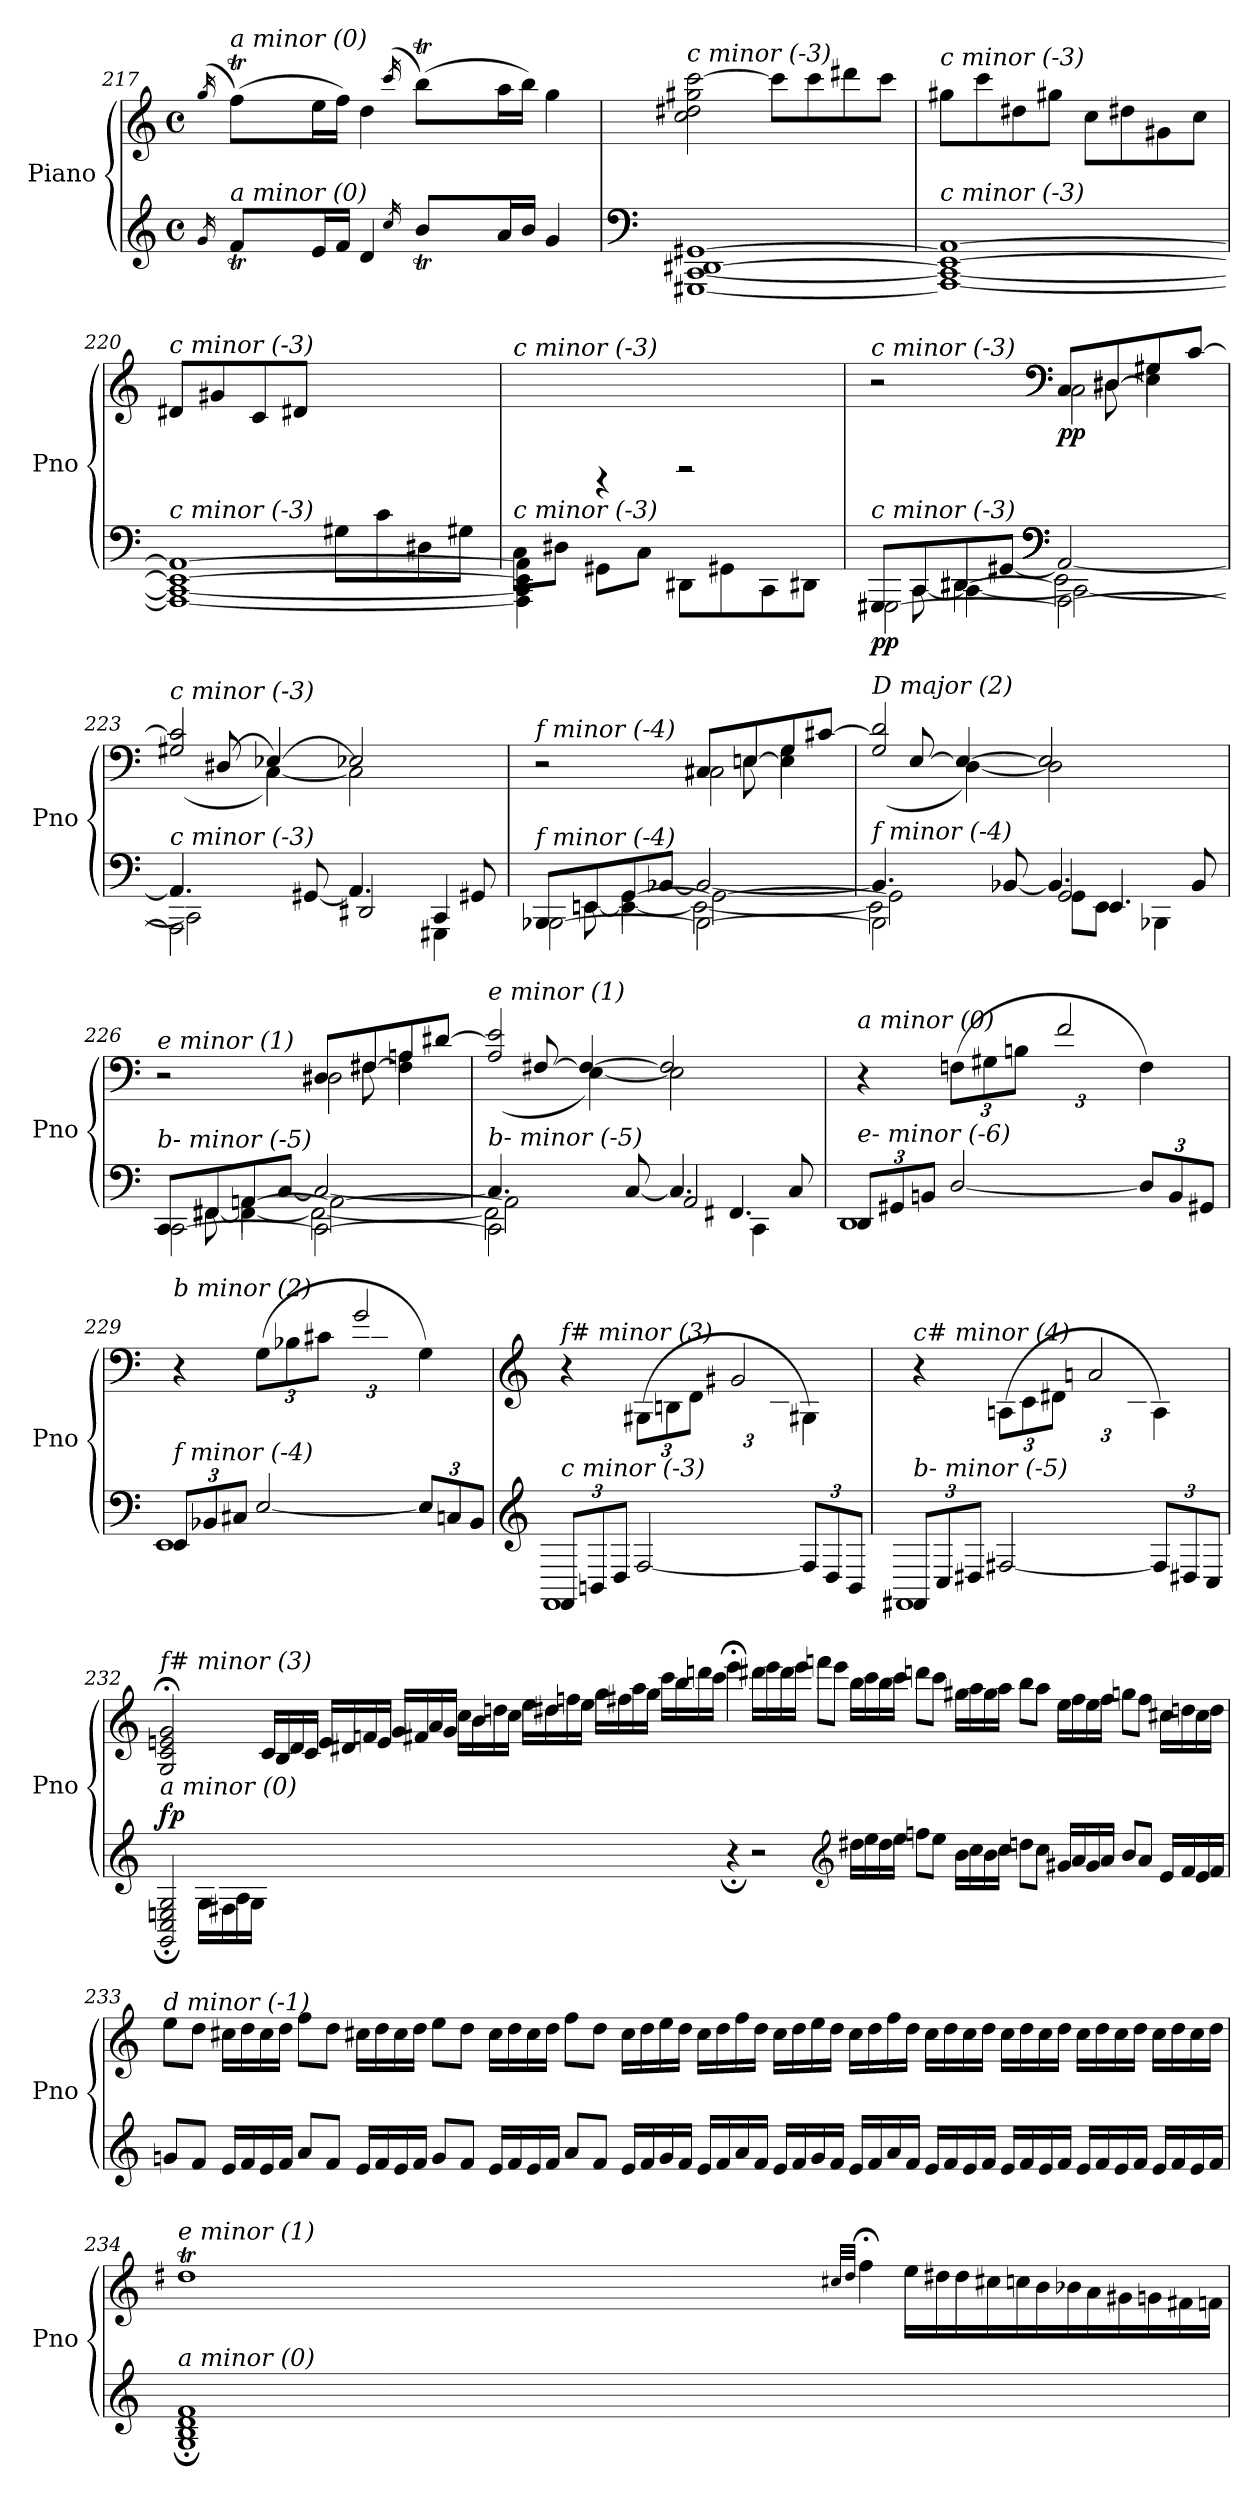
**kern	**kern	**dynam
*part1	*part1	*part1
*staff2	*staff1	*staff1/2
*I"Piano	*	*
*I'Pno	*	*
*clefG2	*clefG2	*
*k[]	*k[]	*
*M4/4	*M4/4	*
*met(c)	*met(c)	*
=217	=217	=217
*^	*	*
.	16qg/	(16qgg/	.
*	*^	*^	*
*	*	*	*	*^	*
!	!	!	!LO:TX:i:t=a minor (0)	!	!	!
!LO:TX:i:t=a minor (0)	!	!	!	!	!	!
8ryy	8fT/L	32gyy	(>8ffT\L)	32ggyy	8ryy	.
.	.	32fyy	.	32ffyy	.	.
.	.	32gyy	.	32ggyy	.	.
.	.	32fyy	.	32ffyy	.	.
4.ryy	16e/L	4.ryy	16ee\L	4.ryy	4.ryy	.
.	16f/JJ	.	16ff\JJ)	.	.	.
.	4d/	.	4dd\	.	.	.
.	16qcc/	.	(16qccc/	.	.	.
8ryy	8bt/L	32ccyy	(>8bbt\L)	32cccyy	8ryy	.
.	.	32byy	.	32bbyy	.	.
.	.	32ccyy	.	32cccyy	.	.
.	.	32byy	.	32bbyy	.	.
4.ryy	16a/L	4.ryy	16aa\L	4.ryy	4.ryy	.
.	16b/JJ	.	16bb\JJ)	.	.	.
.	4g/	.	4gg\	.	.	.
*v	*v	*v	*	*	*	*
*	*v	*v	*v	*
!!LO:LB:g=z
=218	=218	=218
*clefF4	*	*
*^	*	*
!	!	!LO:TX:i:t=c minor (-3)	!
!LO:TX:i:t=c minor (-3)	!	!	!
!	!	!	!LO:DY:b
*v	*v	*	*
[1GGG#Xi [1CC [1DD#Xi [1GG#Xi	2cc\ 2dd#Xi\ 2gg#Xi\ [2ccc\	other-dynamics
.	8ccc\L]	.
.	8ccc\	.
.	8ddd#Xi\	.
.	8ccc\J	.
!!LO:PB:g=z
=219	=219	=219
!	!LO:TX:i:t=c minor (-3)	!
!LO:TX:i:t=c minor (-3)	!	!
1AAA-_ 1CC_ 1EE-_ 1AA-_	8gg#Xi\L	.
.	8ccc\	.
.	8dd#Xi\	.
.	8gg#Xi\J	.
.	8cc\L	.
.	8dd#Xi\	.
.	8g#Xi\	.
.	8cc\J	.
=220	=220	=220
*^	*	*
!	!	!LO:TX:i:t=c minor (-3)	!
!LO:TX:i:t=c minor (-3)	!	!	!
2ryy	1AAA-_ 1CC_ 1EE-_ 1AA-_	8d#Xi/L	.
.	.	8g#Xi/	.
.	.	8c/	.
.	.	8d#Xi/J	.
8G#Xi\L	.	2ryy	.
8c\	.	.	.
8D#Xi\	.	.	.
8G#Xi\J	.	.	.
=221	=221	=221	=221
!	!	!LO:TX:i:t=c minor (-3)	!
!LO:TX:i:t=c minor (-3)	!	!	!
8C\L	4AAA-\] 4CC\] 4EE-\] 4AA-\]	4ryy	.
8D#Xi\J	.	.	.
2.ryy	8GG#Xi\L	4rEE	.
.	8C\J	.	.
.	8DD#Xi\L	2rGG	.
.	8GG#Xi\	.	.
.	8CC\	.	.
.	8DD#Xi\J	.	.
!!LO:LB:g=z
=222	=222	=222	=222
*^	*	*^	*
*	*	*^	*	*^	*
*	*	*	*^	*	*	*^	*
*	*	*	*	*^	*	*	*	*^	*
*	*	*	*	*	*^	*	*	*	*	*^	*
!	!	!	!	!	!	!	!LO:TX:i:t=c minor (-3)	!	!	!	!	!	!
!LO:TX:i:t=c minor (-3)	!	!	!	!	!	!	!	!	!	!	!	!	!
!	!	!	!	!	!	!	!	!	!	!	!	!	!LO:DY:b=2
2ryy	2ryy	2.ryy	8GGG#Xi/L	[2GGG#Xi\	8ryy	4ryy	2r	2ryy	2ryy	2.ryy	8ryy	4ryy	pp
.	.	.	8CC/	.	[8CC\	.	.	.	.	.	2..ryy	.	.
.	.	.	8DD#Xi/	.	4CC\_	[4DD#Xi\	.	.	.	.	.	2.ryy	.
.	.	.	[8GG#Xi/J	.	.	.	.	.	.	.	.	.	.
*clefF4	*	*	*	*	*	*	*clefF4	*	*	*	*	*	*
!	!	!	!	!	!	!	!	!	!	!	!	!	!LO:DY:b
2ryy	8ryy	.	2AA-/_	2AAA-\_	2CC\_	2EE-\]	8C/L	2C\	8ryy	.	.	.	pp
.	4.ryy	.	.	.	.	.	8D#Xi/	.	[8D#Xi\	.	.	.	.
.	.	4ryy	.	.	.	.	8G#Xi/	.	4E-\]	4G#Xi\	.	.	.
.	.	.	.	.	.	.	[8c/J	.	.	.	.	.	.
*	*	*	*	*v	*v	*v	*	*	*	*	*	*	*
*	*	*	*	*	*	*	*	*v	*v	*v	*
=223	=223	=223	=223	=223	=223	=223	=223	=223	=223
!	!	!	!	!	!LO:TX:i:t=c minor (-3)	!	!	!	!
!LO:TX:i:t=c minor (-3)	!	!	!	!	!	!	!	!	!
8ryy	4.AA-/]	2AAA-\]	2CC\]	2.ryy	2G#Xi/ 2c/]	(8G#Xi\Lyy	8ryy	2.ryy	.
2..ryy	.	.	.	.	.	8D#Xi\J	[8D#Xi/	.	.
.	.	.	.	.	.	[4C\)	4E-X/_	.	.
.	[8GG#Xi/	.	.	.	.	.	.	.	.
.	4.AA-/]	2DD#Xi/	8DD#Xi\Lyy	.	2ryy	2C\]	2E-X/]	.	.
.	.	.	8CC\Jyy	.	.	.	.	.	.
.	.	.	4GGG#Xi\	4CC/	.	.	.	4ryy	.
.	8GG#Xi/	.	.	.	.	.	.	.	.
=224	=224	=224	=224	=224	=224	=224	=224	=224	=224
*	*	*	*^	*^	*	*	*^	*^	*
*	*	*	*	*	*	*	*	*	*	*	*	*	*
!	!	!	!	!	!	!	!LO:TX:i:t=f minor (-4)	!	!	!	!	!	!
!LO:TX:i:t=f minor (-4)	!	!	!	!	!	!	!	!	!	!	!	!	!
2ryy	2ryy	2.ryy	8BBB-X/L	[2BBB-\	8ryy	4ryy	2r	2ryy	2ryy	2.ryy	8ryy	4ryy	.
.	.	.	8EEn/	.	[8EE\	.	.	.	.	.	2..ryy	.	.
.	.	.	8GG/	.	4EE\_	[4GG\	.	.	.	.	.	2.ryy	.
.	.	.	[8BB-X/J	.	.	.	.	.	.	.	.	.	.
2ryy	8ryy	.	2BB-/_	2BBB-\_	2EE\_	2GG\_	8C#Xi/L	2C#Xi\	8ryy	.	.	.	.
.	4.ryy	.	.	.	.	.	8En/	.	[8E\	.	.	.	.
.	.	4ryy	.	.	.	.	8G/	.	4E\]	4G\	.	.	.
.	.	.	.	.	.	.	[8c#Xi/J	.	.	.	.	.	.
*	*	*	*	*v	*v	*v	*	*	*	*	*	*	*
*	*	*	*	*	*	*	*	*v	*v	*v	*
!!LO:LB:g=z
=225	=225	=225	=225	=225	=225	=225	=225	=225	=225
!	!	!	!	!	!LO:TX:i:t=D major (2)	!	!	!	!
!LO:TX:i:t=f minor (-4)	!	!	!	!	!	!	!	!	!
8ryy	4.BB-/]	2BBB-\]	2EE\]	2GG\]	2G/ 2d-/]	(8G\Lyy	8ryy	2ryy	.
2..ryy	.	.	.	.	.	8E\J	[8E/	.	.
.	.	.	.	.	.	[4D\)	4E/_	.	.
.	[8BB-X/	.	.	.	.	.	.	.	.
.	4.BB-/]	2GG/	8GG\L	8ryy	2ryy	2D\]	2E/]	8ryy	.
.	.	.	8EE\J	4.EE/	.	.	.	4.ryy	.
.	.	.	4BBB-X\	.	.	.	.	.	.
.	8BB-/	.	.	.	.	.	.	.	.
=226	=226	=226	=226	=226	=226	=226	=226	=226	=226
*	*	*	*^	*^	*	*	*^	*^	*
*	*	*	*	*	*	*	*	*	*	*	*	*	*
!	!	!	!	!	!	!	!LO:TX:i:t=e minor (1)	!	!	!	!	!	!
!LO:TX:i:t=b- minor (-5)	!	!	!	!	!	!	!	!	!	!	!	!	!
2ryy	2ryy	2.ryy	8CC/L	[2CC\	8ryy	4ryy	2r	2ryy	2ryy	2.ryy	8ryy	4ryy	.
.	.	.	8FF#X/	.	[8FF#\	.	.	.	.	.	2..ryy	.	.
.	.	.	8AAn/	.	4FF#\_	[4AA\	.	.	.	.	.	2.ryy	.
.	.	.	[8C/J	.	.	.	.	.	.	.	.	.	.
2ryy	8ryy	.	2C/_	2CC\_	2FF#\_	2AA\_	8D#Xi/L	2D#Xi\	8ryy	.	.	.	.
.	4.ryy	.	.	.	.	.	8F#X/	.	[8F#\	.	.	.	.
.	.	4ryy	.	.	.	.	8An/	.	4F#\]	4A\	.	.	.
.	.	.	.	.	.	.	[8d#Xi/J	.	.	.	.	.	.
*	*	*	*	*v	*v	*v	*	*	*	*	*	*	*
*	*	*	*	*	*	*	*	*v	*v	*v	*
=227	=227	=227	=227	=227	=227	=227	=227	=227	=227
!	!	!	!	!	!LO:TX:i:t=e minor (1)	!	!	!	!
!LO:TX:i:t=b- minor (-5)	!	!	!	!	!	!	!	!	!
8ryy	4.C/]	2CC\]	2FF#\]	2AA\]	2A/ 2e-/]	(8A\Lyy	8ryy	2ryy	.
2..ryy	.	.	.	.	.	8F#X\J	[8F#/	.	.
.	.	.	.	.	.	[4E\)	4F#/_	.	.
.	[8C/	.	.	.	.	.	.	.	.
.	4.C/]	8AA\Lyy	2AA/	8ryy	2ryy	2E\]	2F#/]	8ryy	.
.	.	8FF#X\J	.	4.FF#X/	.	.	.	4.ryy	.
.	.	4CC\	.	.	.	.	.	.	.
.	8C/	.	.	.	.	.	.	.	.
*	*v	*v	*v	*v	*	*	*	*	*
*	*	*v	*v	*v	*v	*
!!LO:LB:g=z
=228	=228	=228	=228
*	*Xbrackettup	*	*
*	*^	*^	*
!	!	!	!LO:TX:i:t=a minor (0)	!	!
!LO:TX:i:t=e- minor (-6)	!	!	!	!	!
!	!	!	!	!	!LO:DY:b
2ryy	12DD/L	1DD	4r	2ryy	other-dynamics
.	12GG#Xi/	.	.	.	.
.	12BBn/J	.	.	.	.
*	*	*	*Xbrackettup	*	*
.	[2D/	.	(>12Fn\L	.	.
.	.	.	12G#Xi\	.	.
.	.	.	12Bn\J	.	.
2ryy	.	.	12fn\Lyy	2f/	.
.	.	.	12B\	.	.
.	.	.	12G#Xi\J	.	.
.	12D/L]	.	4F\)	.	.
.	12BB/	.	.	.	.
.	12GG#Xi/J	.	.	.	.
=229	=229	=229	=229	=229	=229
!	!	!	!LO:TX:i:t=b minor (2)	!	!
!LO:TX:i:t=f minor (-4)	!	!	!	!	!
2ryy	12EE/L	1EE	4r	2ryy	.
.	12BB-X/	.	.	.	.
.	12C#X/J	.	.	.	.
.	[2E/	.	(>12G\L	.	.
.	.	.	12B-X\	.	.
.	.	.	12c#X\J	.	.
2ryy	.	.	12g\Lyy	2g/	.
.	.	.	12c#\	.	.
.	.	.	12B-\J	.	.
.	12E/L]	.	4G\)	.	.
.	12Cn/	.	.	.	.
.	12BB-/J	.	.	.	.
!!LO:LB:g=z	!!
=230	=230	=230	=230	=230	=230
*clefG2	*	*	*clefG2	*	*
!	!	!	!LO:TX:i:t=f# minor (3)	!	!
!LO:TX:i:t=c minor (-3)	!	!	!	!	!
2ryy	12FF/L	1FF	4r	2ryy	.
.	12BBn/	.	.	.	.
.	12D/J	.	.	.	.
.	[2F/	.	(>12G#Xi\L	.	.
.	.	.	12Bn\	.	.
.	.	.	12d\J	.	.
2ryy	.	.	12g#Xi\Lyy	2g#Xi/	.
.	.	.	12d\	.	.
.	.	.	12B\J	.	.
.	12F/L]	.	4G#Xi\)	.	.
.	12D/	.	.	.	.
.	12BB/J	.	.	.	.
=231	=231	=231	=231	=231	=231
!	!	!	!LO:TX:i:t=c# minor (4)	!	!
!LO:TX:i:t=b- minor (-5)	!	!	!	!	!
2ryy	12FF#X/L	1FF#	4r	2ryy	.
.	12C/	.	.	.	.
.	12D#Xi/J	.	.	.	.
.	[2F#X/	.	(>12An\L	.	.
.	.	.	12c\	.	.
.	.	.	12d#Xi\J	.	.
2ryy	.	.	12a\Lyy	2an/	.
.	.	.	12d#Xi\	.	.
.	.	.	12c\J	.	.
.	12F#/L]	.	4A\)	.	.
.	12D#Xi/	.	.	.	.
.	12C/J	.	.	.	.
*	*v	*v	*	*	*
*	*	*v	*v	*
!!LO:PB:g=z
=232	=232	=232	=232
!	!	!LO:TX:i:t=f# minor (3)	!
!LO:TX:i:t=a minor (0)	!	!	!
!	!	!	!LO:DY:a=2
2ryy	2GG/; 2C/; 2En/; 2G/;	2G/;< 2c/;< 2en/;< 2g/;<	fp
16G\LL	2ryy	4ryy	.
16F#X\	.	.	.
16A\	.	.	.
16G\JJ	.	.	.
4ryy	.	16c/LL	.
.	.	16B/	.
.	.	16d/	.
.	.	16c/JJ	.
00ryy	2ryy	16e/LL	.
.	.	16d#X/	.
.	.	16fn/	.
.	.	16e/JJ	.
.	.	16g/LL	.
.	.	16f#X/	.
.	.	16a/	.
.	.	16g/JJ	.
.	2ryy	16cc\LL	.
.	.	16b\	.
.	.	16ddn\	.
.	.	16cc\JJ	.
.	.	16ee\LL	.
.	.	16dd#X\	.
.	.	16ffn\	.
.	.	16ee\JJ	.
.	2ryy	16gg\LL	.
.	.	16ff#X\	.
.	.	16aa\	.
.	.	16gg\JJ	.
.	.	16ccc\LL	.
.	.	16bb\	.
.	.	16dddn\	.
.	.	16ccc\JJ	.
.	4r;<	4eee;<\	.
.	2r	16ddd#X\LL	.
.	.	16eee\	.
.	.	16ddd#\	.
.	.	16eee\JJ	.
.	.	8fffn\L	.
.	.	8eee\J	.
*clefG2	*	*	*
.	16dd#X\LL	16bb\LL	.
.	16ee\	16ccc\	.
.	16dd#\	16bb\	.
.	16ee\JJ	16ccc\JJ	.
.	8ffn\L	8dddn\L	.
.	8ee\J	8ccc\J	.
.	16b\LL	16gg#X\LL	.
.	16cc\	16aa\	.
.	16b\	16gg#\	.
.	16cc\JJ	16aa\JJ	.
.	8ddn\L	8bb\L	.
.	8cc\J	8aa\J	.
.	16g#X/LL	16ee\LL	.
.	16a/	16ff#\	.
.	16g#/	16ee\	.
.	16a/JJ	16ff#\JJ	.
.	8b/L	8ggn\L	.
.	8a/J	8ff#\J	.
.	16e/LL	16cc#X\LL	.
.	16f/	16ddn\	.
.	16e/	16cc#\	.
.	16f/JJ	16dd\JJ	.
!!LO:LB:g=z
=233	=233	=233	=233
!	!	!LO:TX:i:t=d minor (-1)	!
!LO:TX:i:t=a minor (0)	!	!	!
*v	*v	*	*
8gn/L	8ee\L	.
8f/J	8dd\J	.
16e/LL	16cc#X\LL	.
16f/	16dd\	.
16e/	16cc#\	.
16f/JJ	16dd\JJ	.
8a/L	8ff\L	.
8f/J	8dd\J	.
16e/LL	16cc#X\LL	.
16f/	16dd\	.
16e/	16cc#\	.
16f/JJ	16dd\JJ	.
8g/L	8ee\L	.
8f/J	8dd\J	.
16e/LL	16cc#\LL	.
16f/	16dd\	.
16e/	16cc#\	.
16f/JJ	16dd\JJ	.
8a/L	8ff\L	.
8f/J	8dd\J	.
16e/LL	16cc#\LL	.
16f/	16dd\	.
16g/	16ee\	.
16f/JJ	16dd\JJ	.
16e/LL	16cc#\LL	.
16f/	16dd\	.
16a/	16ff\	.
16f/JJ	16dd\JJ	.
16e/LL	16cc#\LL	.
16f/	16dd\	.
16g/	16ee\	.
16f/JJ	16dd\JJ	.
16e/LL	16cc#\LL	.
16f/	16dd\	.
16a/	16ff\	.
16f/JJ	16dd\JJ	.
16e/LL	16cc#\LL	.
16f/	16dd\	.
16e/	16cc#\	.
16f/JJ	16dd\JJ	.
16e/LL	16cc#\LL	.
16f/	16dd\	.
16e/	16cc#\	.
16f/JJ	16dd\JJ	.
16e/LL	16cc#\LL	.
16f/	16dd\	.
16e/	16cc#\	.
16f/JJ	16dd\JJ	.
16e/LL	16cc#\LL	.
16f/	16dd\	.
16e/	16cc#\	.
16f/JJ	16dd\JJ	.
!!LO:LB:g=z
=234	=234	=234
*^	*^	*
!	!	!LO:TX:i:t=e minor (1)	!	!
!LO:TX:i:t=a minor (0)	!	!	!	!
1ryy	1G; 1B; 1d; 1f;	1dd#Xt	32eeyy	.
.	.	.	32dd#yy	.
.	.	.	32eeyy	.
.	.	.	32dd#yy	.
.	.	.	32eeyy	.
.	.	.	32dd#yy	.
.	.	.	32eeyy	.
.	.	.	32dd#yy	.
.	.	.	32eeyy	.
.	.	.	32dd#yy	.
.	.	.	32eeyy	.
.	.	.	32dd#yy	.
.	.	.	32eeyy	.
.	.	.	32dd#yy	.
.	.	.	32eeyy	.
.	.	.	32dd#yy	.
.	.	.	32eeyy	.
.	.	.	32dd#yy	.
.	.	.	32eeyy	.
.	.	.	32dd#yy	.
.	.	.	32eeyy	.
.	.	.	32dd#yy	.
.	.	.	32eeyy	.
.	.	.	32dd#yy	.
.	.	.	32eeyy	.
.	.	.	32dd#yy	.
.	.	.	32eeyy	.
.	.	.	32dd#yy	.
.	.	.	32eeyy	.
.	.	.	32dd#yy	.
.	.	.	32eeyy	.
.	.	.	32dd#yy	.
.	.	32qcc#X/LLL	.	.
.	.	32qdd#/JJJ	.	.
1ryy	1ryy	4ff;<\	1ryy	.
.	.	16ee\LL	.	.
.	.	16dd#Xi\	.	.
.	.	16dd#\	.	.
.	.	16cc#X\	.	.
.	.	16ccn\	.	.
.	.	16b\	.	.
.	.	16b-X\	.	.
.	.	16a\	.	.
.	.	16g#Xi\	.	.
.	.	16g\	.	.
.	.	16f#X\	.	.
.	.	16fn\JJ	.	.
*v	*v	*	*	*
*	*v	*v	*
=	=	=
*-	*-	*-
